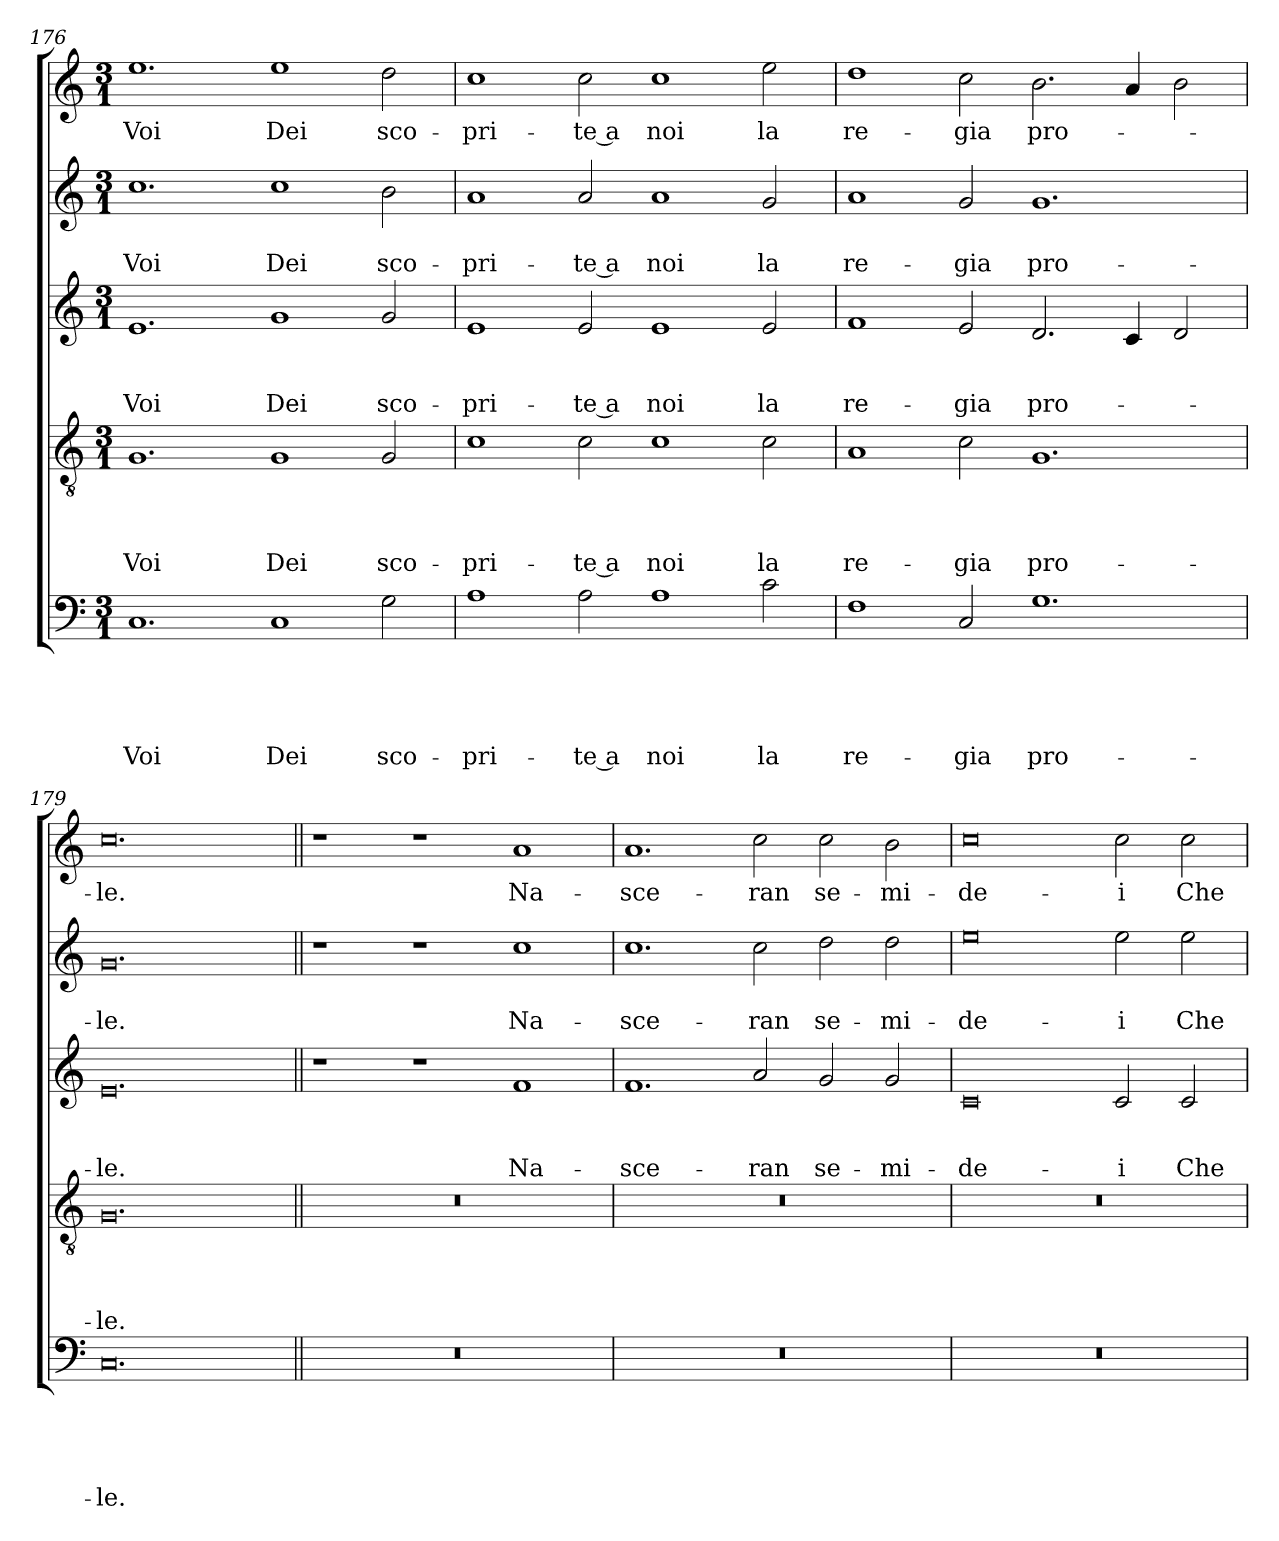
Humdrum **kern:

**kern	**text	**text	**text	**text	**text	**kern	**text	**text	**text	**text	**kern	**text	**text	**text	**kern	**text	**text	**kern	**text
*part5	*part5	*part5	*part5	*part5	*part5	*part4	*part4	*part4	*part4	*part4	*part3	*part3	*part3	*part3	*part2	*part2	*part2	*part1	*part1
*staff5	*staff5	*staff5	*staff5	*staff5	*staff5	*staff4	*staff4	*staff4	*staff4	*staff4	*staff3	*staff3	*staff3	*staff3	*staff2	*staff2	*staff2	*staff1	*staff1
!!LO:LB:g=z
*clefF4	*	*	*	*	*	*clefGv2	*	*	*	*	*clefG2	*	*	*	*clefG2	*	*	*clefG2	*
*k[]	*	*	*	*	*	*k[]	*	*	*	*	*k[]	*	*	*	*k[]	*	*	*k[]	*
*C:	*	*	*	*	*	*C:	*	*	*	*	*C:	*	*	*	*C:	*	*	*C:	*
*M3/1	*	*	*	*	*	*M3/1	*	*	*	*	*M3/1	*	*	*	*M3/1	*	*	*M3/1	*
=176	=176	=176	=176	=176	=176	=176	=176	=176	=176	=176	=176	=176	=176	=176	=176	=176	=176	=176	=176
!	!	!	!	!	!LO:LY:b	!	!	!	!	!LO:LY:b	!	!	!	!LO:LY:b	!	!	!LO:LY:b	!	!LO:LY:b
1.C	.	.	.	.	Voi	1.G	.	.	.	Voi	1.e	.	.	Voi	1.cc	.	Voi	1.ee	Voi
!	!	!	!	!	!LO:LY:b	!	!	!	!	!LO:LY:b	!	!	!	!LO:LY:b	!	!	!LO:LY:b	!	!LO:LY:b
1C	.	.	.	.	Dei	1G	.	.	.	Dei	1g	.	.	Dei	1cc	.	Dei	1ee	Dei
!	!	!	!	!	!LO:LY:b	!	!	!	!	!LO:LY:b	!	!	!	!LO:LY:b	!	!	!LO:LY:b	!	!LO:LY:b
2G\	.	.	.	.	sco-	2G/	.	.	.	sco-	2g/	.	.	sco-	2b\	.	sco-	2dd\	sco-
=177	=177	=177	=177	=177	=177	=177	=177	=177	=177	=177	=177	=177	=177	=177	=177	=177	=177	=177	=177
!	!	!	!	!	!LO:LY:b	!	!	!	!	!LO:LY:b	!	!	!	!LO:LY:b	!	!	!LO:LY:b	!	!LO:LY:b
1A	.	.	.	.	-pri-	1c	.	.	.	-pri-	1e	.	.	-pri-	1a	.	-pri-	1cc	-pri-
!	!	!	!	!	!LO:LY:b	!	!	!	!	!LO:LY:b	!	!	!	!LO:LY:b	!	!	!LO:LY:b	!	!LO:LY:b
2A\	.	.	.	.	-te a	2c\	.	.	.	-te a	2e/	.	.	-te a	2a/	.	-te a	2cc\	-te a
!	!	!	!	!	!LO:LY:b	!	!	!	!	!LO:LY:b	!	!	!	!LO:LY:b	!	!	!LO:LY:b	!	!LO:LY:b
1A	.	.	.	.	noi	1c	.	.	.	noi	1e	.	.	noi	1a	.	noi	1cc	noi
!	!	!	!	!	!LO:LY:b	!	!	!	!	!LO:LY:b	!	!	!	!LO:LY:b	!	!	!LO:LY:b	!	!LO:LY:b
2c\	.	.	.	.	la	2c\	.	.	.	la	2e/	.	.	la	2g/	.	la	2ee\	la
=178	=178	=178	=178	=178	=178	=178	=178	=178	=178	=178	=178	=178	=178	=178	=178	=178	=178	=178	=178
!	!	!	!	!	!LO:LY:b	!	!	!	!	!LO:LY:b	!	!	!	!LO:LY:b	!	!	!LO:LY:b	!	!LO:LY:b
1F	.	.	.	.	re-	1A	.	.	.	re-	1f	.	.	re-	1a	.	re-	1dd	re-
!	!	!	!	!	!LO:LY:b	!	!	!	!	!LO:LY:b	!	!	!	!LO:LY:b	!	!	!LO:LY:b	!	!LO:LY:b
2C/	.	.	.	.	-gia	2c\	.	.	.	-gia	2e/	.	.	-gia	2g/	.	-gia	2cc\	-gia
!	!	!	!	!	!LO:LY:b	!	!	!	!	!LO:LY:b	!	!	!	!LO:LY:b	!	!	!LO:LY:b	!	!LO:LY:b
1.G	.	.	.	.	pro-	1.G	.	.	.	pro-	2.d/	.	.	pro-	1.g	.	pro-	2.b\	pro-
.	.	.	.	.	.	.	.	.	.	.	4c/	.	.	.	.	.	.	4a/	.
.	.	.	.	.	.	.	.	.	.	.	2d/	.	.	.	.	.	.	2b\	.
=179	=179	=179	=179	=179	=179	=179	=179	=179	=179	=179	=179	=179	=179	=179	=179	=179	=179	=179	=179
!	!	!	!	!	!LO:LY:b	!	!	!	!	!LO:LY:b	!	!	!	!LO:LY:b	!	!	!LO:LY:b	!	!LO:LY:b
0.C	.	.	.	.	-le.	0.G	.	.	.	-le.	0.e	.	.	-le.	0.g	.	-le.	0.cc	-le.
=180||	=180||	=180||	=180||	=180||	=180||	=180||	=180||	=180||	=180||	=180||	=180||	=180||	=180||	=180||	=180||	=180||	=180||	=180||	=180||
0.r	.	.	.	.	.	0.r	.	.	.	.	1r	.	.	.	1r	.	.	1r	.
.	.	.	.	.	.	.	.	.	.	.	1r	.	.	.	1r	.	.	1r	.
!	!	!	!	!	!	!	!	!	!	!	!	!	!	!LO:LY:b	!	!	!LO:LY:b	!	!LO:LY:b
.	.	.	.	.	.	.	.	.	.	.	1f	.	.	Na-	1cc	.	Na-	1a	Na-
!!LO:LB:g=z
=181	=181	=181	=181	=181	=181	=181	=181	=181	=181	=181	=181	=181	=181	=181	=181	=181	=181	=181	=181
!	!	!	!	!	!	!	!	!	!	!	!	!	!	!LO:LY:b	!	!	!LO:LY:b	!	!LO:LY:b
0.r	.	.	.	.	.	0.r	.	.	.	.	1.f	.	.	-sce-	1.cc	.	-sce-	1.a	-sce-
!	!	!	!	!	!	!	!	!	!	!	!	!	!	!LO:LY:b	!	!	!LO:LY:b	!	!LO:LY:b
.	.	.	.	.	.	.	.	.	.	.	2a/	.	.	-ran	2cc\	.	-ran	2cc\	-ran
!	!	!	!	!	!	!	!	!	!	!	!	!	!	!LO:LY:b	!	!	!LO:LY:b	!	!LO:LY:b
.	.	.	.	.	.	.	.	.	.	.	2g/	.	.	se-	2dd\	.	se-	2cc\	se-
!	!	!	!	!	!	!	!	!	!	!	!	!	!	!LO:LY:b	!	!	!LO:LY:b	!	!LO:LY:b
.	.	.	.	.	.	.	.	.	.	.	2g/	.	.	-mi-	2dd\	.	-mi-	2b\	-mi-
=182	=182	=182	=182	=182	=182	=182	=182	=182	=182	=182	=182	=182	=182	=182	=182	=182	=182	=182	=182
!	!	!	!	!	!	!	!	!	!	!	!	!	!	!LO:LY:b	!	!	!LO:LY:b	!	!LO:LY:b
0.r	.	.	.	.	.	0.r	.	.	.	.	0c	.	.	-de-	0ee	.	-de-	0cc	-de-
!	!	!	!	!	!	!	!	!	!	!	!	!	!	!LO:LY:b	!	!	!LO:LY:b	!	!LO:LY:b
.	.	.	.	.	.	.	.	.	.	.	2c/	.	.	-i	2ee\	.	-i	2cc\	-i
!	!	!	!	!	!	!	!	!	!	!	!	!	!	!LO:LY:b	!	!	!LO:LY:b	!	!LO:LY:b
.	.	.	.	.	.	.	.	.	.	.	2c/	.	.	Che	2ee\	.	Che	2cc\	Che
=	=	=	=	=	=	=	=	=	=	=	=	=	=	=	=	=	=	=	=
*-	*-	*-	*-	*-	*-	*-	*-	*-	*-	*-	*-	*-	*-	*-	*-	*-	*-	*-	*-
